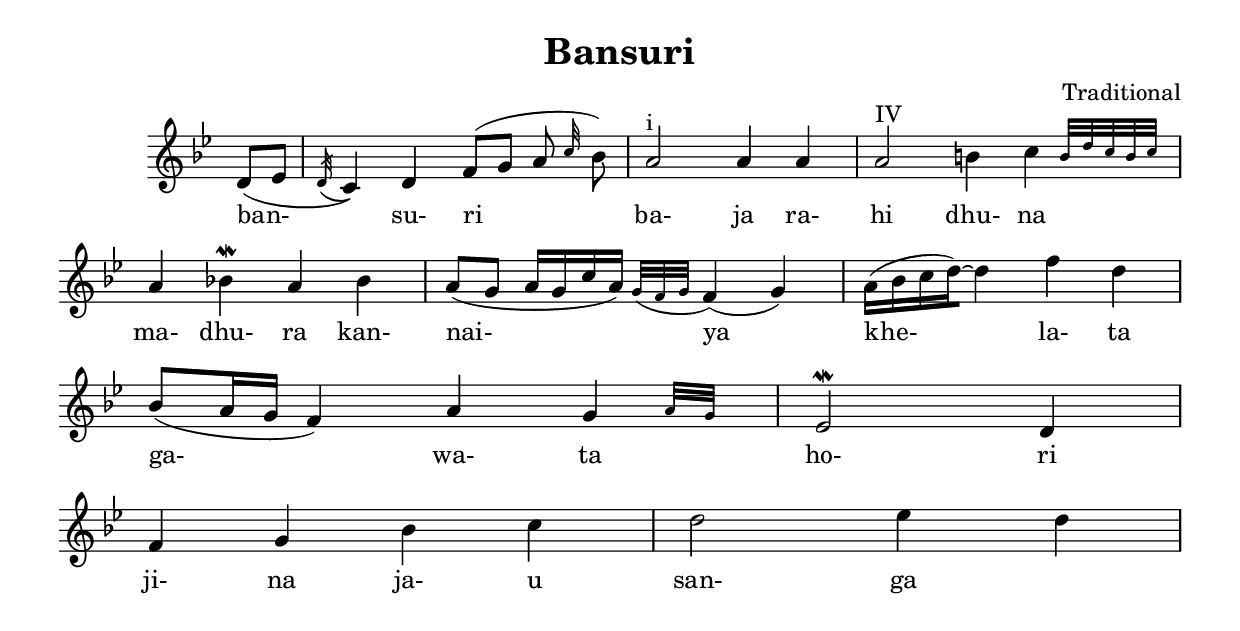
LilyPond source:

#(ly:set-option 'midi-extension "mid")
\version "2.12.3"
\include "english.ly"
\header{ 
title = "Bansuri"
composer = "Traditional"
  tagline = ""  % removed 
}
%{
 Rag:Bhairavi
Tal:Tintal
Title:Bansuri
Author:Traditional
Source:AAK
Mode: phrygian
Filename: bansuriv3
Time: 4/4
Key: D


          
                               i            IV         . 
         3S             n      +            2         DSnDn
1)|: (Sr | n) S   (gm <P d)> | P - P  P   | P - D    n     |
           .
      ban-    su-  ri          ba- ja ra-   hi  dhu- na

  0  ~                 3           mgm        +  .     *  *   
| P  d   P    d    |  (Pm   PmnP)    (g m) | (PdnS) -- g  S |
  ma-dhu-ra   kan-     nai-           ya      khe-     la-ta

   2               0     
                Pm ~
| (d-Pm  g) P  m | r - S :|
   ga-      wa-ta  ho- ri

               .
              <g>
            .   . .
| g m d n | S - r S |
ji-na ja-u san-ga 
 %}
  
melody = {
\once \override Staff.TimeSignature #'stencil = ##f
\clef treble
\key c \phrygian
\autoBeamOn  
\cadenzaOn
\bar "|:" c'8([ df'8] \bar "|" \acciaccatura { c'32 }bf4) c'4 ef'8([ f'8] \afterGrace g'8 { bf'32 } af'8) \bar "|" g'2^"i" g'4 g'4 \bar "|" g'2^"IV" a'4 \afterGrace bf'4 { a'32[ c''32 bf'32 a'32 bf'32] } \bar "|"  \break        
 \bar "|" g'4 af'4\mordent g'4 af'4 \bar "|" g'8([ f'8] g'16[ f'16 bf'16 g'16)] \acciaccatura { f'32[ ef'32 f'32] }ef'4( f'4) \bar "|" g'16([ af'16 bf'16 c''16)~ c''4] ef''4 c''4 \bar "|"  \break        
 \bar "|" af'8([ g'16 f'16] ef'4) g'4 \afterGrace f'4 { g'32[ f'32] } \bar "|" df'2\mordent c'4 \bar ":|"  \break        
 \bar "|" ef'4 f'4 af'4 bf'4 \bar "|" c''2 df''4 c''4 \bar "|"  \break        

}

text = \lyricmode {
  ban- su- ri ba- ja ra- hi dhu- na ma- dhu- ra kan- nai- ya khe- la- ta ga- wa- ta ho- ri ji- na ja- u san- ga
}

\score{
\transpose c' d'
<<
  \new Voice = "one" {
    \melody
  }
  \new Lyrics \lyricsto "one" \text
>>
\layout {
  \context {
       \Score
    \remove "Bar_number_engraver"
  } 
  }
\midi { 
  \context {
    \Score
    tempoWholesPerMinute = #(ly:make-moment 200 4)
   }
 }
}
